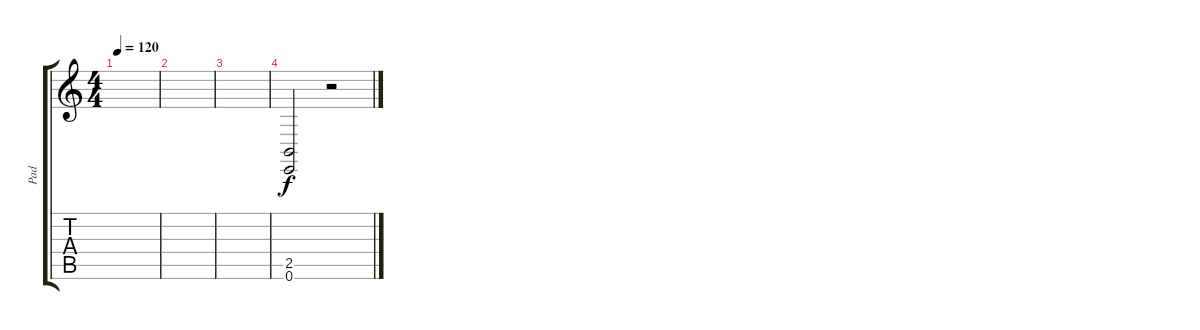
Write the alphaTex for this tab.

\track ("Pad" "Pad") {instrument pad2warm}
\staff {score tabs}
\tuning (E4 B3 G3 D3 A2 E2) {hide}
\ts (4 4)
\tempo 120
\clef g2
\ks c
|
|
|
(2.5 0.6).2{volume 16 instrument lead2sawtooth} r.2
